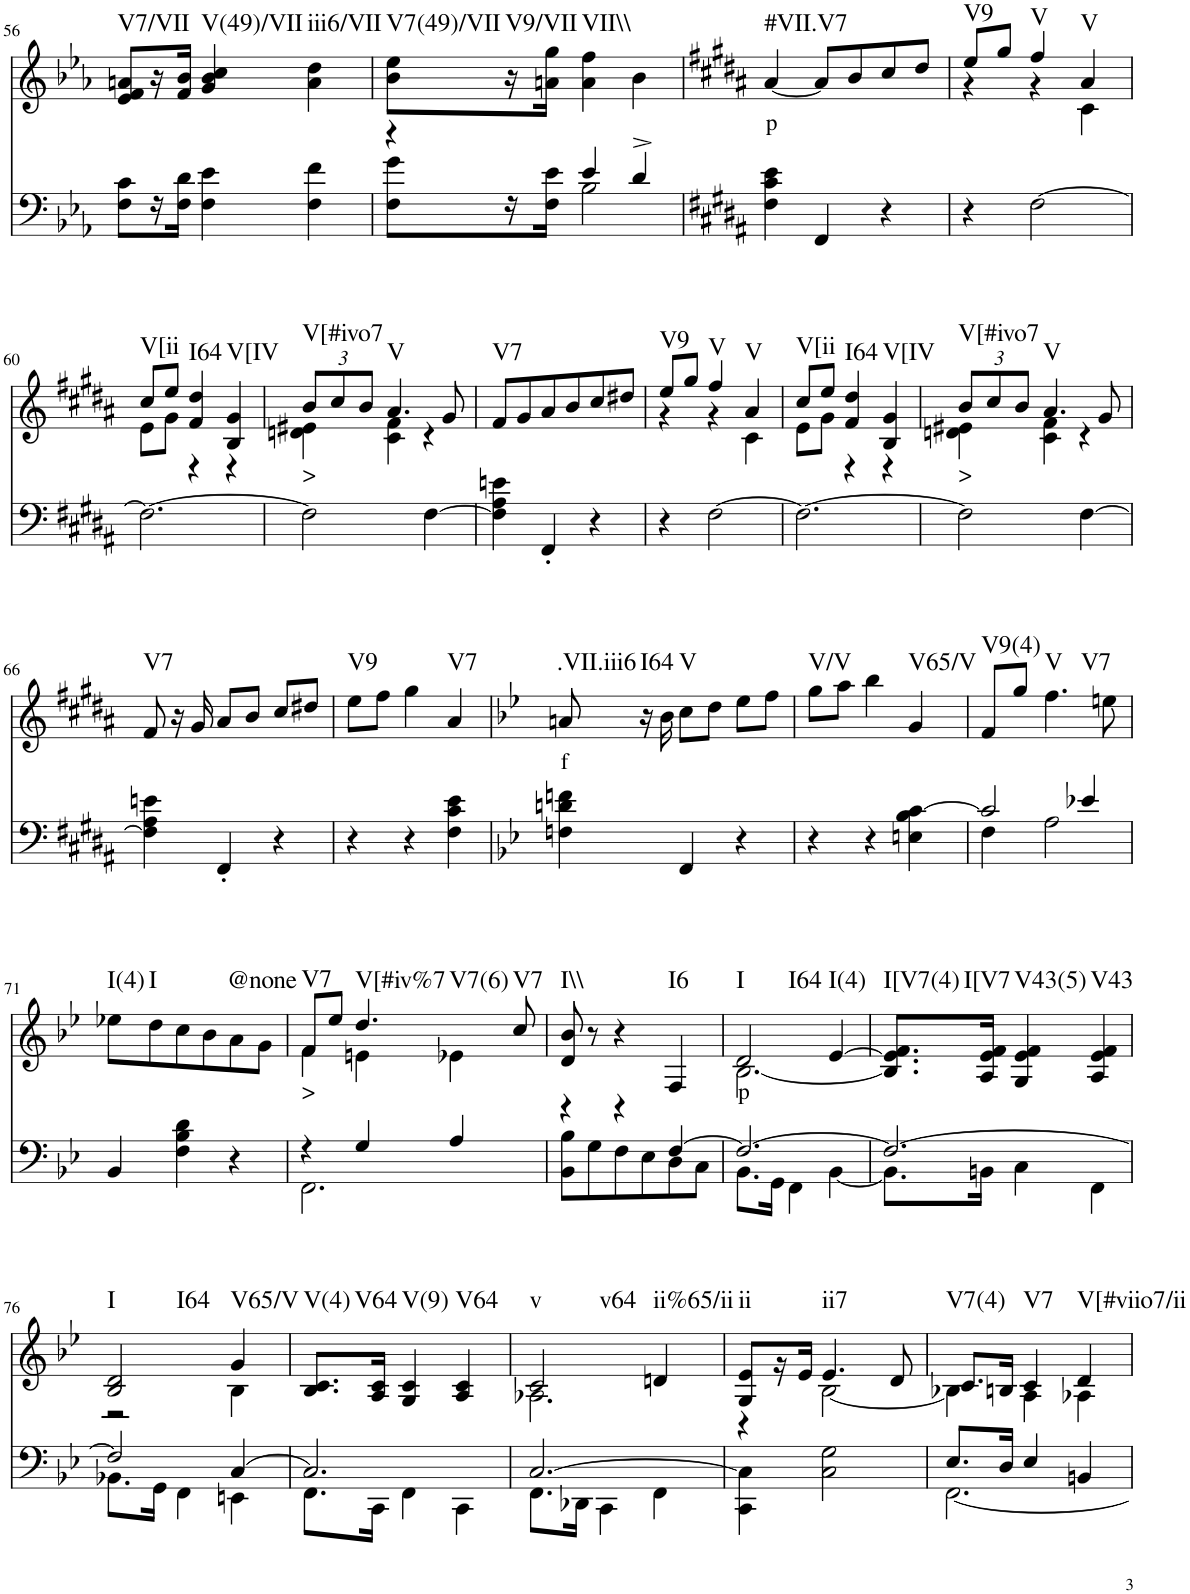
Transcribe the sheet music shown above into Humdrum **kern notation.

**kern	**kern	**text	**harte
*part2	*part1	*part1	*part1
*staff2	*staff1	*staff1	*
*I"Piano	*I"Piano	*	*
*I'Pno	*I'Pno	*	*
!!LO:PB:g=z
*clefF4	*clefG2	*	*
*k[b-e-a-]	*k[b-e-a-]	*	*
*c:	*c:	*	*
*M3/4	*M3/4	*	*
=56	=56	=56	=56
!	!	!	!LO:H:kt=V7/VII
8F\ 8c\L	8e-/ 8f/ 8an/L	.	N
16r	16r	.	.
16F\ 16d\JJ	16f/ 16b-/JJ	.	.
!	!	!	!LO:H:kt=V(49)/VII
4F\ 4e-\	4g/ 4b-/ 4cc/	.	N
!	!	!	!LO:H:kt=iii6/VII
4F\ 4f\	4a\ 4dd\	.	N
=57	=57	=57	=57
*^	*	*	*
!	!	!	!	!LO:H:kt=V7(49)/VII
4r	8F\ 8g\L	8b-\ 8ee-\L	.	N
!	!	!	!	!LO:H:kt=V9/VII
.	16r	16r	.	N
.	16F\ 16e-\JJ	16an\ 16gg\JJ	.	.
!	!	!	!	!LO:H:kt=VII\\
4e-/	2B-\	4a\ 4ff\	.	N
4d^/	.	4b-\	.	.
*v	*v	*	*	*
=58	=58	=58	=58
*k[f#c#g#d#a#]	*k[f#c#g#d#a#]	*	*
!	!	!LO:LY:b	!LO:H:kt=#VII.V7
4F#\ 4c#\ 4e\	[4a#/	p	N
4FF#/	8a#/L]	.	.
.	8b/	.	.
4r	8cc#/	.	.
.	8dd#/J	.	.
=59	=59	=59	=59
*	*^	*	*
!	!	!	!	!LO:H:kt=V9
4r	8ee/L	4r	.	N
.	8gg#/J	.	.	.
!	!	!	!	!LO:H:kt=V
[2F#\	4ff#/	4r	.	N
!	!	!	!	!LO:H:kt=V
.	4a#/	4c#\	.	N
!!LO:LB:g=z	!!
=60	=60	=60	=60	=60
!	!	!	!	!LO:H:kt=V[ii
2.F#\_	8cc#/L	8e\L	.	N
.	8ee/J	8g#\J	.	.
!	!	!	!	!LO:H:kt=I64
.	4f#/ 4dd#/	4r	.	N
!	!	!	!	!LO:H:kt=V[IV
.	4B/ 4g#/	4r	.	N
=61	=61	=61	=61	=61
*	*Xbrackettup	*	*	*
!	!	!	!LO:LY:b	!LO:H:kt=V[#ivo7
2F#\]	12b/L	4dn\ 4e#X\	>	N
.	12cc#/	.	.	.
.	12b/J	.	.	.
!	!	!	!	!LO:H:kt=V
.	4.a#/	4c#\ 4f#\	.	N
[4F#\	.	4r	.	.
.	8g#/	.	.	.
*	*v	*v	*	*
=62	=62	=62	=62
!	!	!	!LO:H:kt=V7
4F#\] 4A#\ 4en\	8f#/L	.	N
.	8g#/	.	.
4FF#'/	8a#/	.	.
.	8b/	.	.
4r	8cc#/	.	.
.	8dd#X/J	.	.
=63	=63	=63	=63
*	*^	*	*
!	!	!	!	!LO:H:kt=V9
4r	8ee/L	4r	.	N
.	8gg#/J	.	.	.
!	!	!	!	!LO:H:kt=V
[2F#\	4ff#/	4r	.	N
!	!	!	!	!LO:H:kt=V
.	4a#/	4c#\	.	N
=64	=64	=64	=64	=64
!	!	!	!	!LO:H:kt=V[ii
2.F#\_	8cc#/L	8e\L	.	N
.	8ee/J	8g#\J	.	.
!	!	!	!	!LO:H:kt=I64
.	4f#/ 4dd#/	4r	.	N
!	!	!	!	!LO:H:kt=V[IV
.	4B/ 4g#/	4r	.	N
=65	=65	=65	=65	=65
!	!	!	!LO:LY:b	!LO:H:kt=V[#ivo7
2F#\]	12b/L	4dn\ 4e#X\	>	N
.	12cc#/	.	.	.
.	12b/J	.	.	.
!	!	!	!	!LO:H:kt=V
.	4.a#/	4c#\ 4f#\	.	N
[4F#\	.	4r	.	.
.	8g#/	.	.	.
*	*v	*v	*	*
!!LO:LB:g=z
=66	=66	=66	=66
!	!	!	!LO:H:kt=V7
4F#\] 4A#\ 4en\	8f#/	.	N
.	16r	.	.
.	16g#/	.	.
4FF#'/	8a#/L	.	.
.	8b/J	.	.
4r	8cc#/L	.	.
.	8dd#X/J	.	.
=67	=67	=67	=67
!	!	!	!LO:H:kt=V9
4r	8ee\L	.	N
.	8ff#\J	.	.
4r	4gg#\	.	.
!	!	!	!LO:H:kt=V7
4F#\ 4c#\ 4e\	4a#/	.	N
=68	=68	=68	=68
*k[b-e-]	*k[b-e-]	*	*
!	!	!LO:LY:b	!LO:H:kt=.VII.iii6
4Fn\ 4dn\ 4fn\	8an/	f	N
!	!	!	!LO:H:kt=I64
.	16r	.	N
.	16b-\	.	.
!	!	!	!LO:H:kt=V
4FF/	8cc\L	.	N
.	8dd\J	.	.
4r	8ee-\L	.	.
.	8ff\J	.	.
=69	=69	=69	=69
!	!	!	!LO:H:kt=V/V
4r	8gg\L	.	N
.	8aa\J	.	.
4r	4bb-\	.	.
!	!	!	!LO:H:kt=V65/V
4En\ 4B-\ [4c\	4g/	.	N
=70	=70	=70	=70
*^	*	*	*
!	!	!	!	!LO:H:kt=V9(4)
2c/]	4F\	8f/L	.	N
.	.	8gg/J	.	.
!	!	!	!	!LO:H:n=1:kt=V
!	!	!	!	!LO:H:n=2:kt=V7
.	2A\	4.ff\	.	N N
4e-X/	.	.	.	.
.	.	8een\	.	.
*v	*v	*	*	*
!!LO:LB:g=z
=71	=71	=71	=71
!	!	!	!LO:H:kt=I(4)
4BB-/	8ee-X\L	.	N
!	!	!	!LO:H:kt=I
.	8dd\	.	N
4F\ 4B-\ 4d\	8cc\	.	.
.	8b-\	.	.
!	!	!	!LO:H:kt=@none
4r	8a\	.	N
.	8g\J	.	.
=72	=72	=72	=72
*^	*^	*	*
!	!	!	!	!LO:LY:b	!LO:H:kt=V7
4r	2.FF\	8f/L	4f\	>	N
.	.	8ee-/J	.	.	.
!	!	!	!	!	!LO:H:n=1:kt=V[#iv%7
!	!	!	!	!	!LO:H:n=2:kt=V7(6)
4G/	.	4.dd/	4en\	.	N N
4A/	.	.	4e-X\	.	.
!	!	!	!	!	!LO:H:kt=V7
.	.	8cc/	.	.	N
*	*	*v	*v	*	*
=73	=73	=73	=73	=73
!	!	!	!	!LO:H:kt=I\\
4r	8BB-\ 8B-\L	8d/ 8b-/	.	N
.	8G\	8r	.	.
4r	8F\	4r	.	.
.	8E-\	.	.	.
!	!	!	!	!LO:H:kt=I6
[4F/	8D\	4F/	.	N
.	8C\J	.	.	.
=74	=74	=74	=74	=74
*	*	*^	*	*
!	!	!	!	!LO:LY:b	!LO:H:n=1:kt=I
!	!	!	!	!	!LO:H:n=2:kt=I64
2.F/_	8.BB-\L	2d/	[2.B-\	p	N N
.	16GG\Jk	.	.	.	.
.	4FF\	.	.	.	.
!	!	!	!	!	!LO:H:kt=I(4)
.	[4BB-\	[4e-/	.	.	N
*	*	*v	*v	*	*
=75	=75	=75	=75	=75
!	!	!	!	!LO:H:n=1:kt=I[V7(4)
!	!	!	!	!LO:H:n=2:kt=I[V7
2.F/_	8.BB-\L]	8.B-/] 8.e-/] 8.f/L	.	N N
.	16BBn\Jk	16A/ 16e-/ 16f/Jk	.	.
!	!	!	!	!LO:H:kt=V43(5)
.	4C\	4G/ 4e-/ 4f/	.	N
!	!	!	!	!LO:H:kt=V43
.	4FF\	4A/ 4e-/ 4f/	.	N
!!LO:LB:g=z
=76	=76	=76	=76	=76
*	*	*^	*	*
!	!	!	!	!	!LO:H:n=1:kt=I
!	!	!	!	!	!LO:H:n=2:kt=I64
2F/]	8.BB-X\L	2B-/ 2d/	2r	.	N N
.	16GG\Jk	.	.	.	.
.	4FF\	.	.	.	.
!	!	!	!	!	!LO:H:kt=V65/V
[4C/	4EEn\	4g/	4B-\	.	N
=77	=77	=77	=77	=77	=77
!	!	!	!	!	!LO:H:n=1:kt=V(4)
!	!	!	!	!	!LO:H:n=2:kt=V64
*	*	*v	*v	*	*
2.C/]	8.FF\L	8.B-/ 8.c/L	.	N N
.	16CC\Jk	16A/ 16c/Jk	.	.
!	!	!	!	!LO:H:kt=V(9)
.	4FF\	4G/ 4c/	.	N
!	!	!	!	!LO:H:kt=V64
.	4CC\	4A/ 4c/	.	N
=78	=78	=78	=78	=78
*	*	*^	*	*
!	!	!	!	!	!LO:H:n=1:kt=v
!	!	!	!	!	!LO:H:n=2:kt=v64
[2.C/	8.FF\L	2c/	2.A-X\	.	N N
.	16DD-X\Jk	.	.	.	.
.	4CC\	.	.	.	.
!	!	!	!	!	!LO:H:kt=ii%65/ii
.	4FF\	4dn/	.	.	N
=79	=79	=79	=79	=79	=79
!	!	!	!	!	!LO:H:kt=ii
*v	*v	*	*	*	*
4CC\ 4C\]	8G/ 8e-/L	4r	.	N
.	16r	.	.	.
.	16e-/JJ	.	.	.
!	!	!	!	!LO:H:kt=ii7
2C\ 2G\	4.e-/	[2B-\	.	N
.	8d/	.	.	.
=80	=80	=80	=80	=80
*^	*	*	*	*
!	!	!	!	!	!LO:H:kt=V7(4)
8.E-/L	[2.FF\	8.c/L	4B-X\]	.	N
16D/Jk	.	16Bn/Jk	.	.	.
!	!	!	!	!	!LO:H:kt=V7
4E-/	.	4c/	4A\	.	N
!	!	!	!	!	!LO:H:kt=V[#viio7/ii
4BBn/	.	4d/	4A-X\	.	N
*v	*v	*	*	*	*
*	*v	*v	*	*
=	=	=	=
*-	*-	*-	*-
